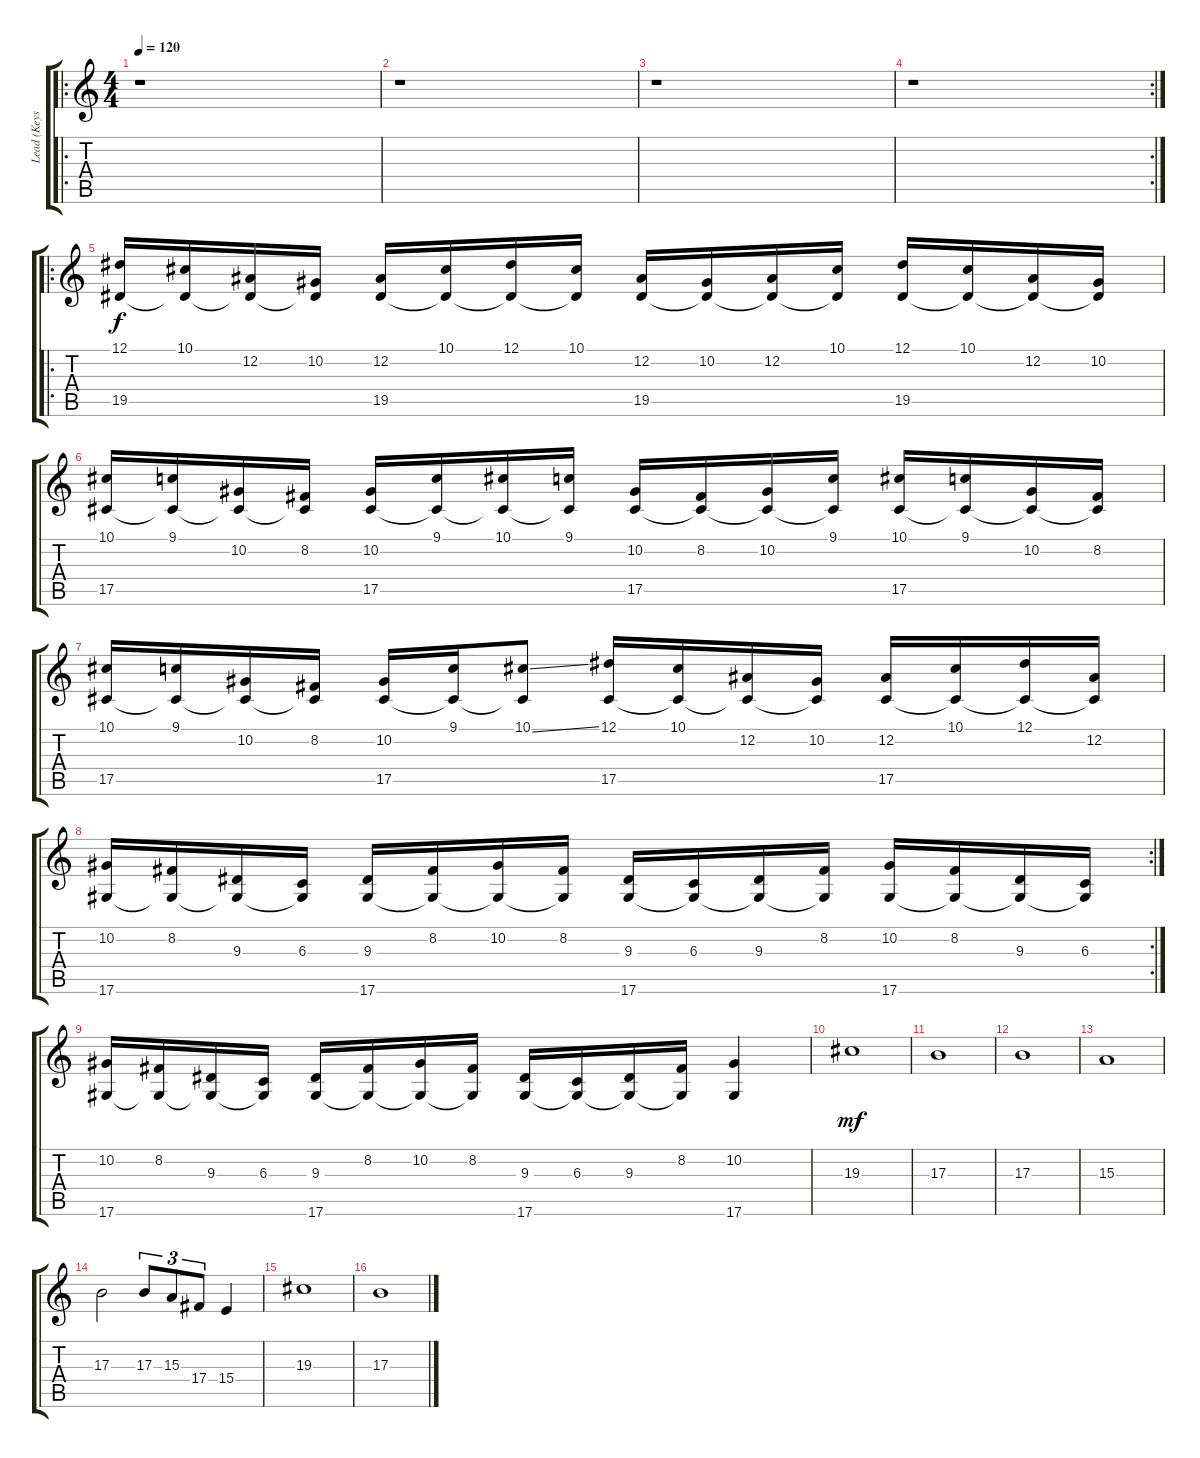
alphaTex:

\track ("Lead (KeysII)" "Lead (Keys") {instrument electricpiano1}
\staff {score tabs}
\tuning (Eb4 Bb3 Gb3 Db3 Ab2 Eb2) {hide}
\ro
\ts (4 4)
\tempo 120
\clef g2
\ks c
r.1{dy f} |
r.1 |
r.1 |
\rc 2
r.1 |
\ro
(12.1 19.5).16 (10.1 19.5{t}).16 (12.2 19.5{t}).16 (10.2 19.5{t}).16 (12.2 19.5).16 (10.1 19.5{t}).16 (12.1 19.5{t}).16 (10.1 19.5{t}).16 (12.2 19.5).16 (10.2 19.5{t}).16 (12.2 19.5{t}).16 (10.1 19.5{t}).16 (12.1 19.5).16 (10.1 19.5{t}).16 (12.2 19.5{t}).16 (10.2 19.5{t}).16 |
(10.1 17.5).16 (9.1 17.5{t}).16 (10.2 17.5{t}).16 (8.2 17.5{t}).16 (10.2 17.5).16 (9.1 17.5{t}).16 (10.1 17.5{t}).16 (9.1 17.5{t}).16 (10.2 17.5).16 (8.2 17.5{t}).16 (10.2 17.5{t}).16 (9.1 17.5{t}).16 (10.1 17.5).16 (9.1 17.5{t}).16 (10.2 17.5{t}).16 (8.2 17.5{t}).16 |
(10.1 17.5).16 (9.1 17.5{t}).16 (10.2 17.5{t}).16 (8.2 17.5{t}).16 (10.2 17.5).16 (9.1 17.5{t}).16 (10.1{ss} 17.5{t}).8 (12.1 17.5).16 (10.1 17.5{t}).16 (12.2 17.5{t}).16 (10.2 17.5{t}).16 (12.2 17.5).16 (10.1 17.5{t}).16 (12.1 17.5{t}).16 (12.2 17.5{t}).16 |
\rc 2
(10.2 17.6).16 (8.2 17.6{t}).16 (9.3 17.6{t}).16 (6.3 17.6{t}).16 (9.3 17.6).16 (8.2 17.6{t}).16 (10.2 17.6{t}).16 (8.2 17.6{t}).16 (9.3 17.6).16 (6.3 17.6{t}).16 (9.3 17.6{t}).16 (8.2 17.6{t}).16 (10.2 17.6).16 (8.2 17.6{t}).16 (9.3 17.6{t}).16 (6.3 17.6{t}).16 |
(10.2 17.6).16 (8.2 17.6{t}).16 (9.3 17.6{t}).16 (6.3 17.6{t}).16 (9.3 17.6).16 (8.2 17.6{t}).16 (10.2 17.6{t}).16 (8.2 17.6{t}).16 (9.3 17.6).16 (6.3 17.6{t}).16 (9.3 17.6{t}).16 (8.2 17.6{t}).16 (10.2 17.6).4 |
19.3.1{dy mf} |
17.3.1 |
17.3.1 |
15.3.1 |
17.3.2 17.3.8{tu (3 2)} 15.3.8{tu (3 2)} 17.4.8{tu (3 2)} 15.4.4 |
19.3.1 |
17.3.1
